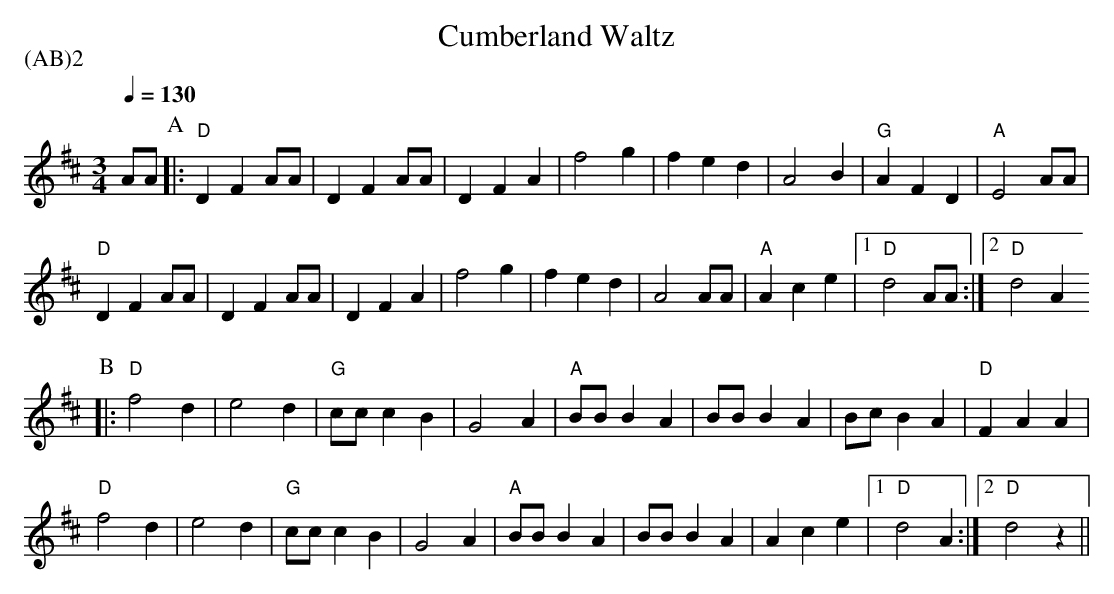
X:1
T:Cumberland Waltz
P:(AB)2
L:1/4
M:3/4
Q:1/4=130
K:D
A/A/ \
[P:A]|: "D"  D F A/A/ | D F A/A/ | D F A | f2 g | \
 f e d |  A2 B | "G" A F D | "A" E2 A/A/ |
"D" D F A/A/ | D F A/A/ | D F A    | f2 g | \
 f e d  |  A2 A/A/ | "A" A c e |1 "D" d2 A/A/ :|2 "D" d2 A
P:B
|: "D" f2 d |  e2 d  | "G" c/c/ c B | G2 A | \
"A" B/B/ B A | B/B/ B A |  B/c/ B A | "D" F A A  |
"D" f2 d | e2 d | "G" c/c/ c B | G2 A | \
"A" B/B/ B A | B/B/ B A | A c e |1 "D" d2 A :|2 "D" d2 z ||
